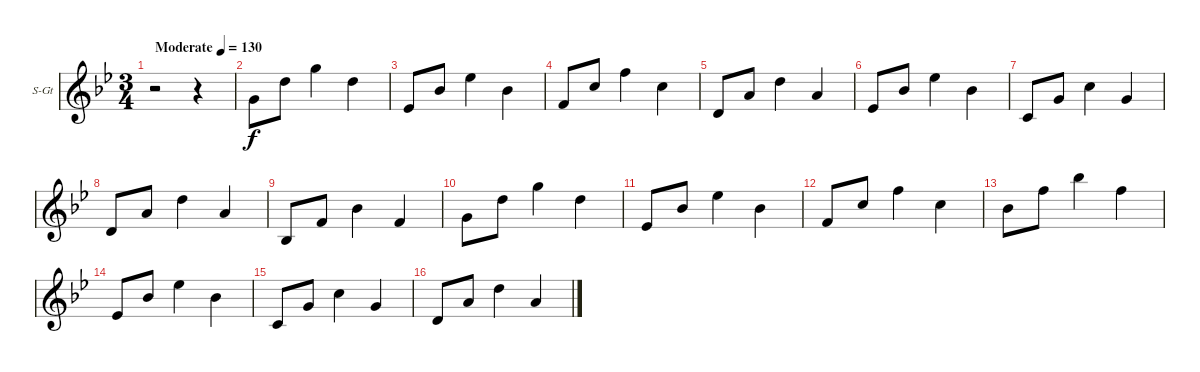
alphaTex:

\bracketExtendMode groupsimilarinstruments
\firstSystemTrackNameOrientation horizontal
\otherSystemsTrackNameOrientation horizontal
\track ("Аккомпанемент" "S-Gt") {instrument acousticgrandpiano}
\staff {score}
\tuning (E4 B3 G3 D3 A2 E2)
\displaytranspose 12
\ts (3 4)
\tempo (130 "Moderate")
\clef g2
\ks gminor
r.2{dy f instrument acousticgrandpiano} r.4 |
5.4.8 7.3.8 8.2.4 7.3.4 |
1.4.8 3.3.8 4.2.4 3.3.4 |
3.4.8 5.3.8 6.2.4 5.3.4 |
0.4.8 2.3.8 3.2.4 2.3.4 |
1.4.8 3.3.8 4.2.4 3.3.4 |
3.5.8 5.4.8 5.3.4 5.4.4 |
5.5.8 7.4.8 7.3.4 7.4.4 |
1.5.8 3.4.8 3.3.4 3.4.4 |
5.4.8 7.3.8 8.2.4 7.3.4 |
1.4.8 3.3.8 4.2.4 3.3.4 |
3.4.8 5.3.8 6.2.4 5.3.4 |
8.4.8 10.3.8 11.2.4 10.3.4 |
1.4.8 3.3.8 4.2.4 3.3.4 |
3.5.8 5.4.8 5.3.4 5.4.4 |
5.5.8 7.4.8 7.3.4 7.4.4
